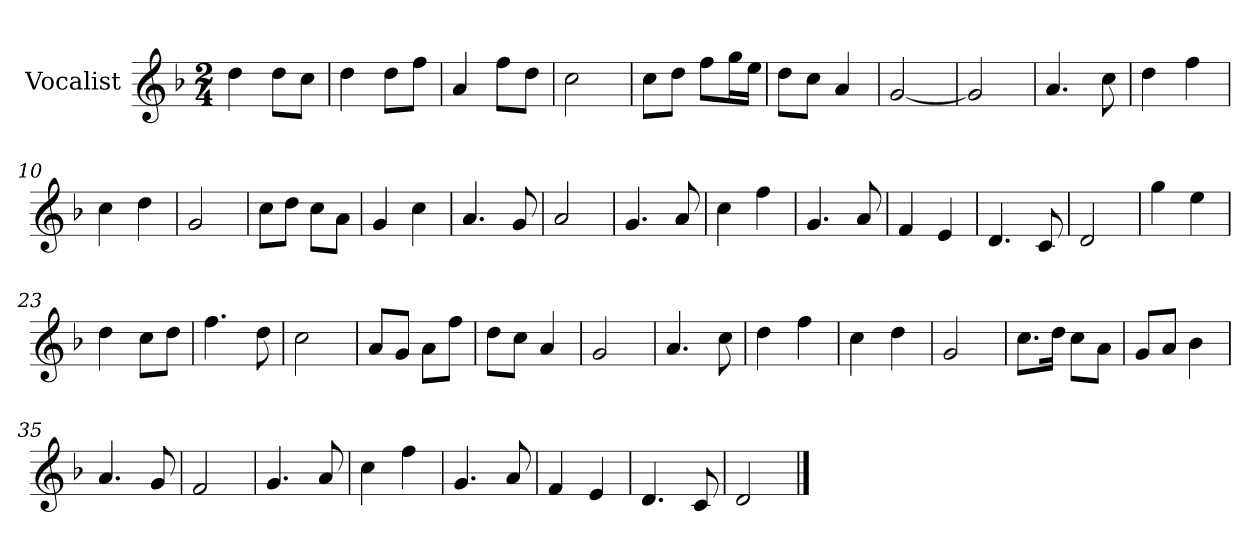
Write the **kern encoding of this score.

**kern
*part1
*staff1
*I"Vocalist
*k[b-]
*F:
*M2/4
=
4dd
8ddL
8ccJ
=1
4dd
8ddL
8ffJ
=2
4a
8ffL
8ddJ
=3
2cc
=4
8ccL
8ddJ
8ffL
16ggL
16eeJJ
=5
8ddL
8ccJ
4a
=6
[2g
=7
2g]
=8
4.a
8cc
=9
4dd
4ff
=10
4cc
4dd
=11
2g
=12
8ccL
8ddJ
8ccL
8aJ
=13
4g
4cc
=14
4.a
8g
=15
2a
=16
4.g
8a
=17
4cc
4ff
=18
4.g
8a
=19
4f
4e
=20
4.d
8c
=21
2d
=22
4gg
4ee
=23
4dd
8ccL
8ddJ
=24
4.ff
8dd
=25
2cc
=26
8aL
8gJ
8aL
8ffJ
=27
8ddL
8ccJ
4a
=28
2g
=29
4.a
8cc
=30
4dd
4ff
=31
4cc
4dd
=32
2g
=33
8.ccL
16ddJk
8ccL
8aJ
=34
8gL
8aJ
4b-
=35
4.a
8g
=36
2f
=37
4.g
8a
=38
4cc
4ff
=39
4.g
8a
=40
4f
4e
=41
4.d
8c
=42
2d
==
*-
